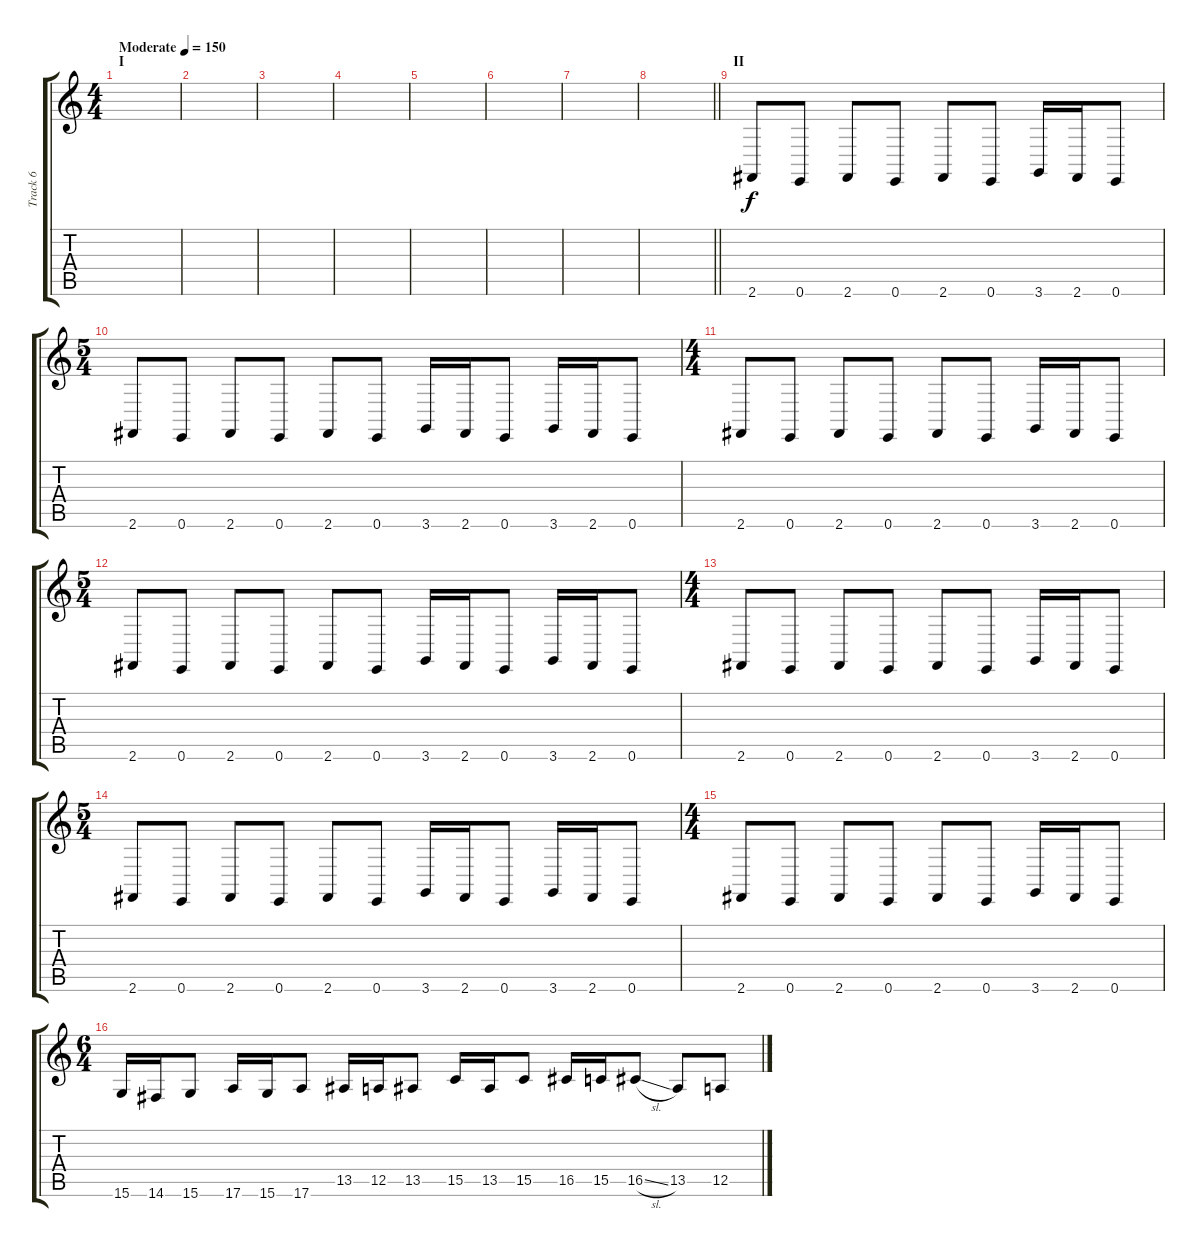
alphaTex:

\track ("Track 6" "Track 6") {instrument lead2sawtooth}
\staff {score tabs}
\tuning (E4 B3 G3 D3 A2 E2) {hide}
\ts (4 4)
\section ("" "I")
\tempo (150 "Moderate")
\clef g2
\ks c
|
|
|
|
|
|
|
\barLineRight lightlight
|
\section ("" "II")
2.6.8{volume 13 balance 8 instrument lead2sawtooth} 0.6.8 2.6.8 0.6.8 2.6.8 0.6.8 3.6.16 2.6.16 0.6.8 |
\ts (5 4)
2.6.8 0.6.8 2.6.8 0.6.8 2.6.8 0.6.8 3.6.16 2.6.16 0.6.8 3.6.16 2.6.16 0.6.8 |
\ts (4 4)
2.6.8 0.6.8 2.6.8 0.6.8 2.6.8 0.6.8 3.6.16 2.6.16 0.6.8 |
\ts (5 4)
2.6.8 0.6.8 2.6.8 0.6.8 2.6.8 0.6.8 3.6.16 2.6.16 0.6.8 3.6.16 2.6.16 0.6.8 |
\ts (4 4)
2.6.8 0.6.8 2.6.8 0.6.8 2.6.8 0.6.8 3.6.16 2.6.16 0.6.8 |
\ts (5 4)
2.6.8 0.6.8 2.6.8 0.6.8 2.6.8 0.6.8 3.6.16 2.6.16 0.6.8 3.6.16 2.6.16 0.6.8 |
\ts (4 4)
2.6.8 0.6.8 2.6.8 0.6.8 2.6.8 0.6.8 3.6.16 2.6.16 0.6.8 |
\ts (6 4)
15.6.16 14.6.16 15.6.8 17.6.16 15.6.16 17.6.8 13.5.16 12.5.16 13.5.8 15.5.16 13.5.16 15.5.8 16.5.16 15.5.16 16.5{sl}.8 13.5.8 12.5.8
